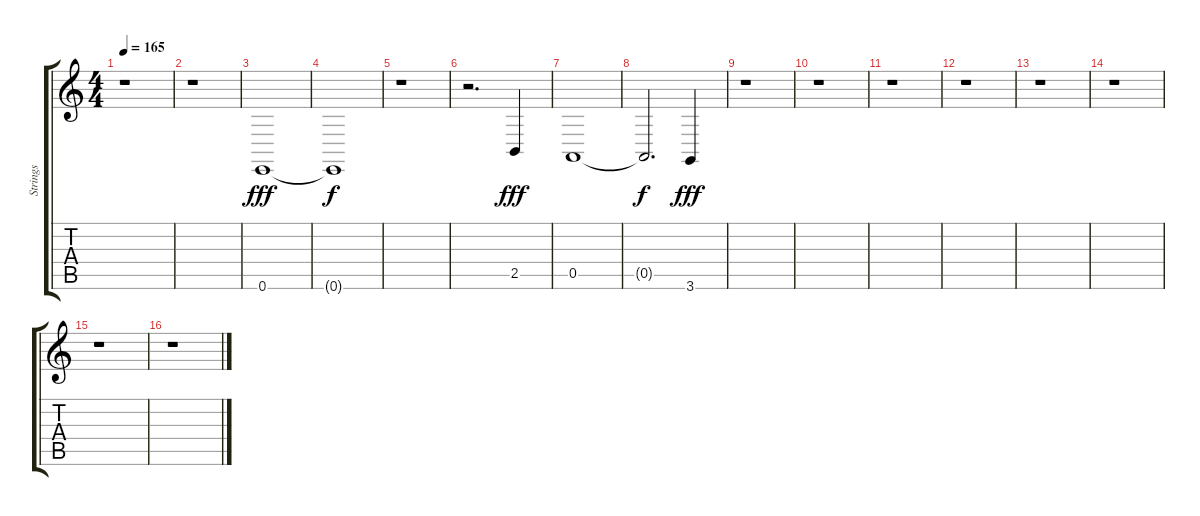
\track ("Strings" "Strings") {instrument stringensemble1}
\staff {score tabs}
\tuning (E4 B3 G3 D3 A2 E2) {hide}
\ts (4 4)
\tempo 165
\clef g2
\ks c
r.1{dy f} |
r.1 |
0.6.1{dy fff} |
0.6{t}.1{dy f} |
r.1 |
r.2{d} 2.5.4{dy fff} |
0.5.1 |
0.5{t}.2{d dy f} 3.6.4{dy fff} |
r.1 |
r.1 |
r.1 |
r.1 |
r.1 |
r.1 |
r.1 |
r.1
